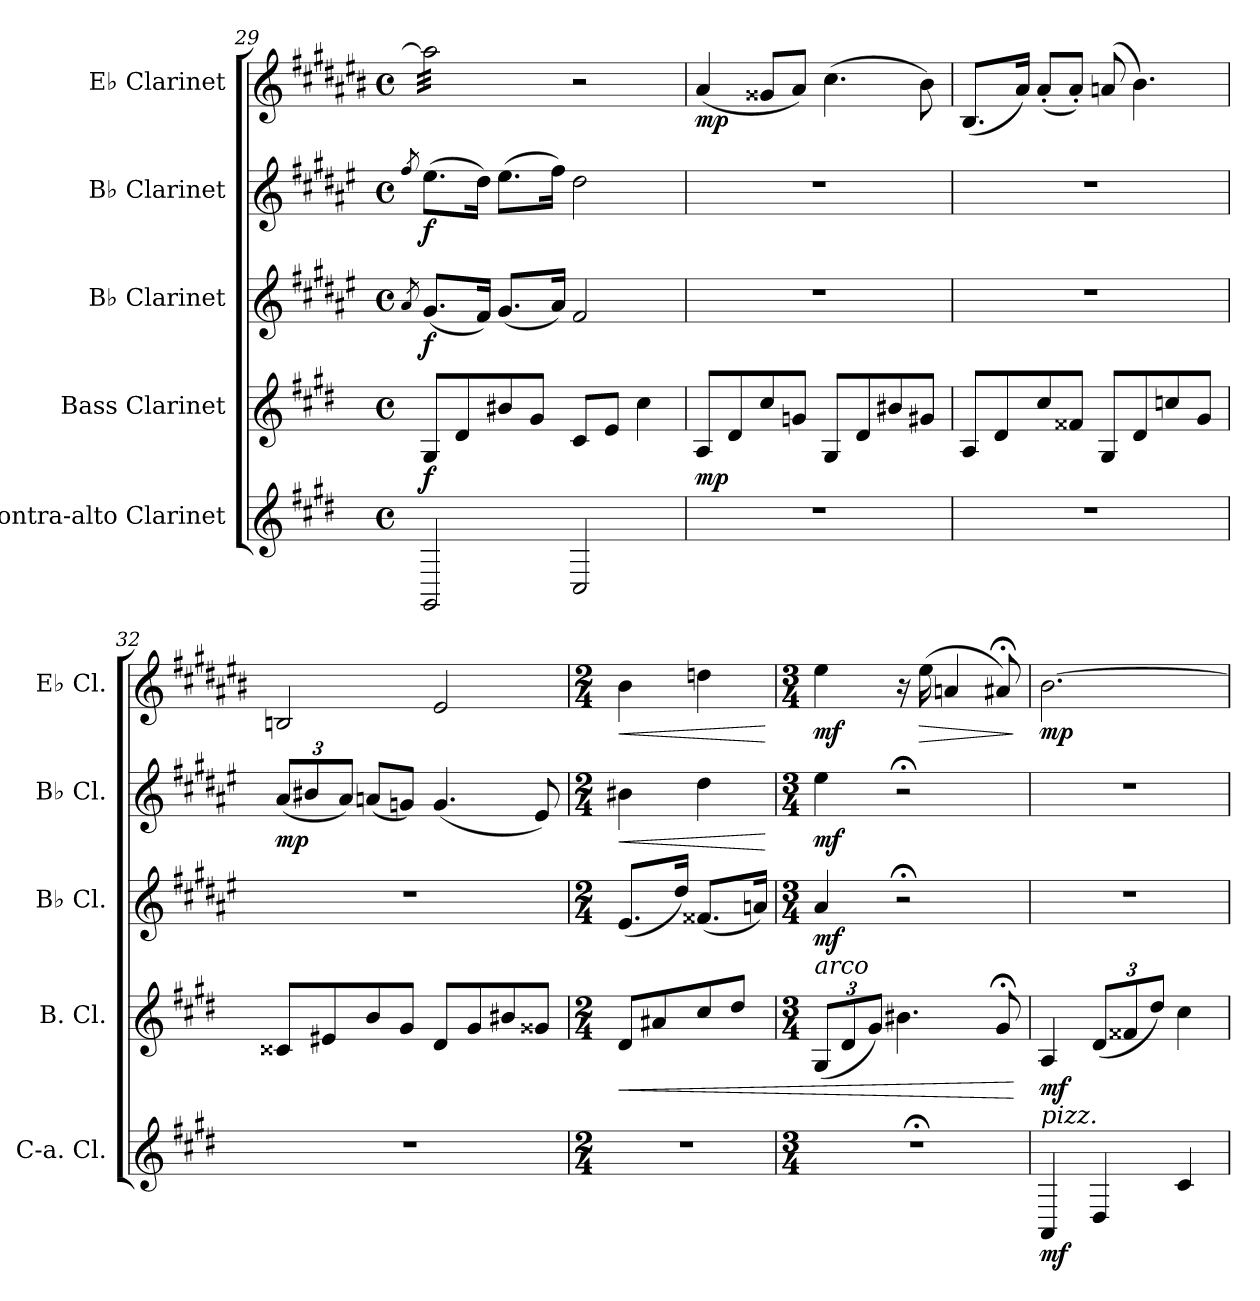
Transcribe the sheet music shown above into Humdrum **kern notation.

**kern	**dynam	**kern	**dynam	**kern	**dynam	**kern	**dynam	**kern	**dynam
*part5	*part5	*part4	*part4	*part3	*part3	*part2	*part2	*part1	*part1
*staff5	*staff5	*staff4	*staff4	*staff3	*staff3	*staff2	*staff2	*staff1	*staff1
*I"Contra-alto Clarinet	*	*I"Bass Clarinet	*	*I"B♭ Clarinet	*	*I"B♭ Clarinet	*	*I"E♭ Clarinet	*
*I'C-a. Cl.	*	*I'B. Cl.	*	*I'B♭ Cl.	*	*I'B♭ Cl.	*	*I'E♭ Cl.	*
*clefG2	*	*clefG2	*	*clefG2	*	*clefG2	*	*clefG2	*
*ITrd12c21	*	*ITrd8c14	*	*ITrd1c2	*	*ITrd1c2	*	*ITrd-2c-3	*
*k[f#c#g#d#]	*	*k[f#c#g#d#]	*	*k[f#c#g#d#]	*	*k[f#c#g#d#]	*	*k[f#c#g#d#]	*
*M4/4	*	*M4/4	*	*M4/4	*	*M4/4	*	*M4/4	*
*met(c)	*	*met(c)	*	*met(c)	*	*met(c)	*	*met(c)	*
=29	=29	=29	=29	=29	=29	=29	=29	=29	=29
.	.	.	.	8qg#/	.	8qee/	.	.	.
!	!	!	!LO:DY:b	!	!LO:DY:b	!	!LO:DY:b	!	!
*	*	*	*	*	*	*	*	*tremolo	*
2GGG#/	.	8GG#/L	f	(8.f#/L	f	(8.dd#\L	f	32ccc#\]LLL	.
.	.	.	.	.	.	.	.	32ccc#\	.
.	.	.	.	.	.	.	.	32ccc#\	.
.	.	.	.	.	.	.	.	32ccc#\	.
.	.	8D#/	.	.	.	.	.	32ccc#\	.
.	.	.	.	.	.	.	.	32ccc#\	.
.	.	.	.	16e/Jk)	.	16cc#\Jk)	.	32ccc#\	.
.	.	.	.	.	.	.	.	32ccc#\	.
.	.	8B#X/	.	(8.f#/L	.	(8.dd#\L	.	32ccc#\	.
.	.	.	.	.	.	.	.	32ccc#\	.
.	.	.	.	.	.	.	.	32ccc#\	.
.	.	.	.	.	.	.	.	32ccc#\	.
.	.	8G#/J	.	.	.	.	.	32ccc#\	.
.	.	.	.	.	.	.	.	32ccc#\	.
.	.	.	.	16g#/Jk)	.	16ee\Jk)	.	32ccc#\	.
.	.	.	.	.	.	.	.	32ccc#\JJJ	.
*	*	*	*	*	*	*	*	*Xtremolo	*
2CC#/	.	8C#/L	.	2e/	.	2cc#\	.	2r	.
.	.	8E/J	.	.	.	.	.	.	.
.	.	4c#\	.	.	.	.	.	.	.
=30	=30	=30	=30	=30	=30	=30	=30	=30	=30
!	!	!	!LO:DY:b	!	!	!	!	!	!LO:DY:b
1r	.	8AA/L	mp	1r	.	1r	.	(4cc#/	mp
.	.	8D#/	.	.	.	.	.	.	.
.	.	8c#/	.	.	.	.	.	8b#X/L	.
.	.	8Gn/J	.	.	.	.	.	8cc#/J)	.
.	.	8GG#/L	.	.	.	.	.	(4.ee\	.
.	.	8D#/	.	.	.	.	.	.	.
.	.	8B#X/	.	.	.	.	.	.	.
.	.	8G#X/J	.	.	.	.	.	8dd#\)	.
!!LO:PB:g=z
=31	=31	=31	=31	=31	=31	=31	=31	=31	=31
1r	.	8AA/L	.	1r	.	1r	.	(8.d#/L	.
.	.	8D#/	.	.	.	.	.	.	.
.	.	.	.	.	.	.	.	16cc#/Jk)	.
.	.	8c#/	.	.	.	.	.	(8cc#'/L	.
.	.	8F##X/J	.	.	.	.	.	8cc#'/J)	.
.	.	8GG#/L	.	.	.	.	.	(8ccn/	.
.	.	8D#/	.	.	.	.	.	4.dd#\)	.
.	.	8cn/	.	.	.	.	.	.	.
.	.	8G#/J	.	.	.	.	.	.	.
=32	=32	=32	=32	=32	=32	=32	=32	=32	=32
*	*	*	*	*	*	*Xbrackettup	*	*	*
!	!	!	!	!	!	!	!LO:DY:b	!	!
1r	.	8C##X/L	.	1r	.	(12g#/L	mp	2dn/	.
.	.	.	.	.	.	12a#X/	.	.	.
.	.	8E#X/	.	.	.	.	.	.	.
.	.	.	.	.	.	12g#/J)	.	.	.
.	.	8B/	.	.	.	(8gn/L	.	.	.
.	.	8G#/J	.	.	.	8fn/J)	.	.	.
.	.	8D#/L	.	.	.	(4.f/	.	2g#/	.
.	.	8G#/	.	.	.	.	.	.	.
.	.	8B#X/	.	.	.	.	.	.	.
.	.	8G##X/J	.	.	.	8d#/)	.	.	.
=33	=33	=33	=33	=33	=33	=33	=33	=33	=33
*M2/4	*	*M2/4	*	*M2/4	*	*M2/4	*	*M2/4	*
!	!	!	!LO:HP:b	!	!	!	!LO:HP:b	!	!LO:HP:b
2r	.	8D#/L	<	(8.d#/L	.	4a#X\	<	4dd#\	<
.	.	8A#X/	.	.	.	.	.	.	.
.	.	.	.	16cc#/Jk)	.	.	.	.	.
.	.	8c#/	.	(8.e#X/L	.	4cc#\	.	4ffn\	.
.	.	8d#/J	.	.	.	.	.	.	.
.	.	.	.	16gn/Jk)	.	.	.	.	.
.	.	.	.	.	.	.	[	.	[
=34	=34	=34	=34	=34	=34	=34	=34	=34	=34
*M3/4	*	*M3/4	*	*M3/4	*	*M3/4	*	*M3/4	*
*	*	*Xbrackettup	*	*	*	*	*	*	*
!	!	!LO:TX:a:i:t=arco	!	!	!	!	!	!	!
!	!	!	!	!	!LO:DY:b	!	!LO:DY:b	!	!LO:DY:b
2.r;<	.	(12GG#/L	.	4g#/	mf	4dd#\	mf	4gg#\	mf
.	.	12D#/	.	.	.	.	.	.	.
.	.	12G#/J)	.	.	.	.	.	.	.
*	*	*	*	*	*	*	*	*MM60	*
.	.	4.B#X\	.	2r;<	.	2r;<	.	16r	.
!	!	!	!	!	!	!	!	!	!LO:HP:b
.	.	.	.	.	.	.	.	(16gg#\	>
*	*	*	*	*	*	*	*	*MM48	*
.	.	.	.	.	.	.	.	4ccn/	.
*	*	*	*	*	*	*	*	*MM30	*
.	.	8G#;</	.	.	.	.	.	8cc#X;</)	.
.	.	.	[	.	.	.	.	.	]
=35	=35	=35	=35	=35	=35	=35	=35	=35	=35
*	*	*	*	*	*	*	*	*MM80	*
!LO:TX:a:i:t=pizz.	!	!	!	!	!	!	!	!	!
!	!LO:DY:b	!	!LO:DY:b	!	!	!	!	!	!LO:DY:b
4AAA/	mf	4AA/	mf	2.r	.	2.r	.	[2.dd#\	mp
4DD#/	.	(12D#/L	.	.	.	.	.	.	.
.	.	12F##X/	.	.	.	.	.	.	.
.	.	12d#/J)	.	.	.	.	.	.	.
4C#/	.	4c#\	.	.	.	.	.	.	.
=	=	=	=	=	=	=	=	=	=
*-	*-	*-	*-	*-	*-	*-	*-	*-	*-
